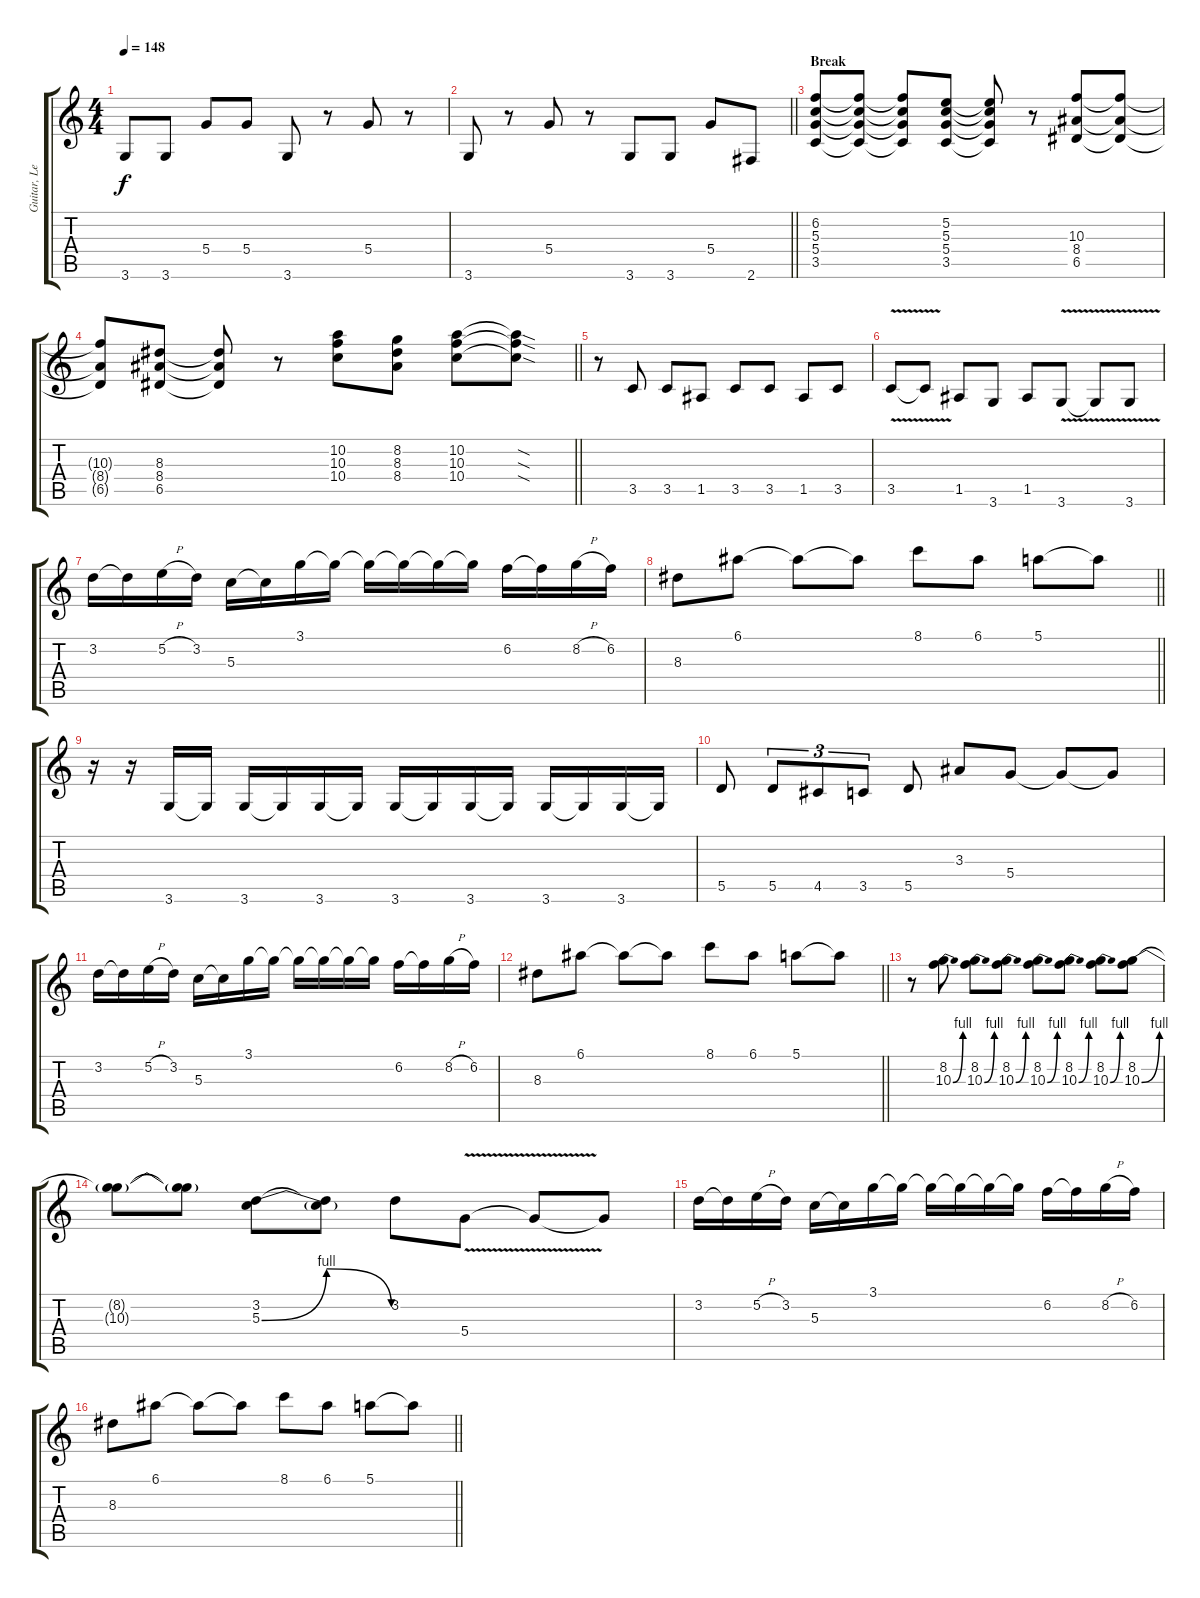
\track ("Guitar, Lead" "Guitar, Le") {instrument overdrivenguitar}
\staff {score tabs}
\tuning (E4 B3 G3 D3 A2 E2) {hide}
\ts (4 4)
\tempo 148
\clef g2
\ks c
3.6.8{dy f} 3.6.8 5.4.8 5.4.8 3.6.8 r.8 5.4.8 r.8 |
\barLineRight lightlight
3.6.8 r.8 5.4.8 r.8 3.6.8 3.6.8 5.4.8 2.6.8 |
\section ("" "Break")
(6.2 5.3 5.4 3.5).8 (6.2{t} 5.3{t} 5.4{t} 3.5{t}).8 (6.2{t} 5.3{t} 5.4{t} 3.5{t}).8 (5.2 5.3 5.4 3.5).8 (5.2{t} 5.3{t} 5.4{t} 3.5{t}).8 r.8 (10.3 8.4 6.5).8 (10.3{t} 8.4{t} 6.5{t}).8 |
\barLineRight lightlight
(10.3{t} 8.4{t} 6.5{t}).8 (8.3 8.4 6.5).8 (8.3{t} 8.4{t} 6.5{t}).8 r.8 (10.2 10.3 10.4).8 (8.2 8.3 8.4).8 (10.2 10.3 10.4).8 (10.2{sod t} 10.3{sod t} 10.4{sod t}).8 |
r.8 3.5.8 3.5.8 1.5.8 3.5.8 3.5.8 1.5.8 3.5.8 |
3.5{v}.8 3.5{t}.8 1.5.8 3.6.8 1.5.8 3.6{v}.8 3.6{t}.8 3.6{v}.8 |
3.2.16 3.2{t}.16 5.2{h}.16 3.2.16 5.3.16 5.3{t}.16 3.1.16 3.1{t}.16 3.1{t}.16 3.1{t}.16 3.1{t}.16 3.1{t}.16 6.2.16 6.2{t}.16 8.2{h}.16 6.2.16 |
\barLineRight lightlight
8.3.8 6.1.8 6.1{t}.8 6.1{t}.8 8.1.8 6.1.8 5.1.8 5.1{t}.8 |
r.16 r.16 3.6.16 3.6{t}.16 3.6.16 3.6{t}.16 3.6.16 3.6{t}.16 3.6.16 3.6{t}.16 3.6.16 3.6{t}.16 3.6.16 3.6{t}.16 3.6.16 3.6{t}.16 |
5.5.8 5.5.8{tu (3 2)} 4.5.8{tu (3 2)} 3.5.8{tu (3 2)} 5.5.8 3.3.8 5.4.8 5.4{t}.8 5.4{t}.8 |
3.2.16 3.2{t}.16 5.2{h}.16 3.2.16 5.3.16 5.3{t}.16 3.1.16 3.1{t}.16 3.1{t}.16 3.1{t}.16 3.1{t}.16 3.1{t}.16 6.2.16 6.2{t}.16 8.2{h}.16 6.2.16 |
\barLineRight lightlight
8.3.8 6.1.8 6.1{t}.8 6.1{t}.8 8.1.8 6.1.8 5.1.8 5.1{t}.8 |
r.8 (8.2 10.3{be (bend 0 0 60 4)}).8 (8.2 10.3{be (bend 0 0 60 4)}).8 (8.2 10.3{be (bend 0 0 60 4)}).8 (8.2 10.3{be (bend 0 0 60 4)}).8 (8.2 10.3{be (bend 0 0 60 4)}).8 (8.2 10.3{be (bend 0 0 60 4)}).8 (8.2 10.3{be (bend 0 0 60 4)}).8 |
(8.2{t} 10.3{t}).8 (8.2{t} 10.3{t}).8 (3.2 5.3{be (bendrelease 0 0 15 4 45 4 60 0)}).8 (3.2{t} 5.3{t}).8 3.2.8 5.4{v}.8 5.4{t}.8 5.4{t}.8 |
3.2.16 3.2{t}.16 5.2{h}.16 3.2.16 5.3.16 5.3{t}.16 3.1.16 3.1{t}.16 3.1{t}.16 3.1{t}.16 3.1{t}.16 3.1{t}.16 6.2.16 6.2{t}.16 8.2{h}.16 6.2.16 |
\barLineRight lightlight
8.3.8 6.1.8 6.1{t}.8 6.1{t}.8 8.1.8 6.1.8 5.1.8 5.1{t}.8
